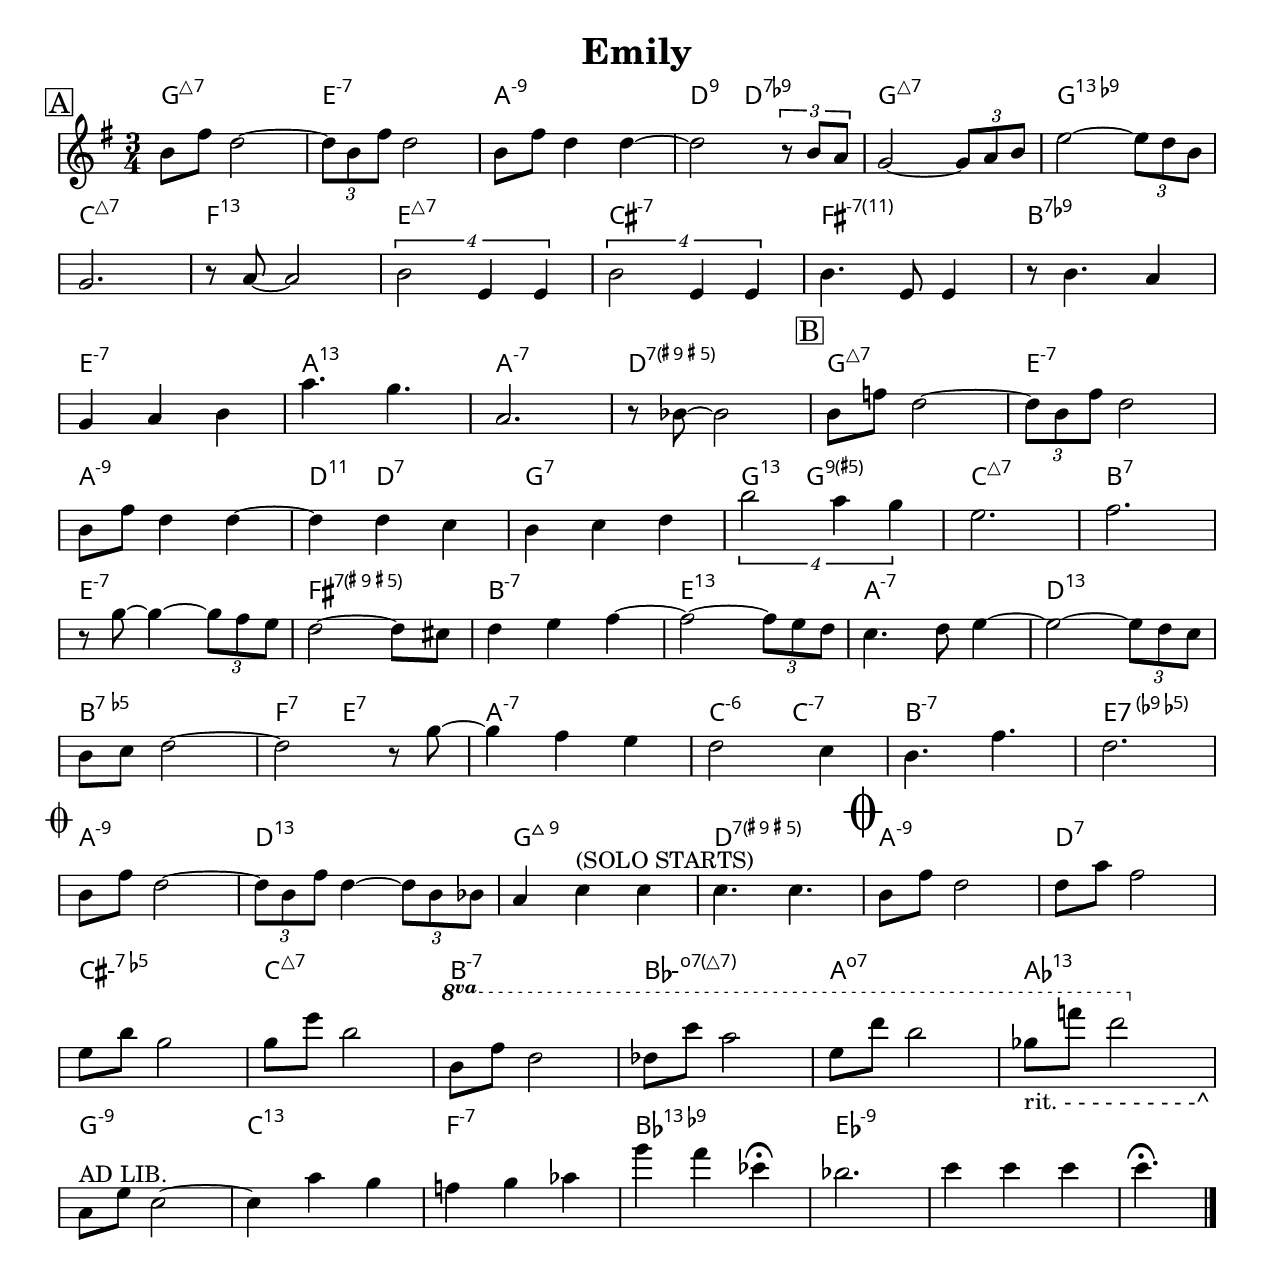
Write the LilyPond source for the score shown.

\version "2.22.1"

\include "../includes/globals.ily"
\include "../includes/chords.ily"
\include "../includes/symbols.ily"

\header {
  title = "Emily"
  subsubtitle = ""
  composer = ""
  poet = ""
  meter = ""
}

\score {
  <<
    \new ChordNames="Chords" {
      \transpose c c {
        \chordmode {
          \set chordNameExceptions = #jazzChordExceptions

          \boxMark "A"
          g2.:maj7 | e2.:m7 | a2.:m9 | d4:9 d2:7.9- | g2.:maj7 |
          g2.:13.9- | c2.:maj7 | f2.:13 | e2.:maj7 | cis2.:m7 | fis2.:m7.11 |
          b2.:7.9- | e2.:m7 | a2.:13 | a2.:m7 | d2.:9+.5+

          \boxMark "B"
          g2.:maj7 | e2.:m7 | a2.:m9 | d4:9.7.11 d2:7 | g2.:7 | g4:13 g2:9.5+ |
          c2.:maj7 | b2.:7 | e2.:m7 | fis2.:9+.5+ | b2.:m7 | e2.:13
          a2.:m7 | d2.:13 | b2.:7.5- | f4:7 e2:7 | a2.:m7 | c4.:m6 c4.:m7 |

          b2.:m7 | e2.:7.9-.5- | a2.:m9 | d2.:13 | g2.:maj9 | d2.:7.9+.5+
          a2.:m9 | d2.:7 | cis2.:m7.5- | c2.:maj7 | b2.:m7 |
          bes2.:3-.5-.6.7+ | a2.:dim7 | aes2.:13 | g2.:m9 | c2.:13 |
          f2.:m7 | bes2.:13.9- | ees2.:m9
        }
      }
    }

  \new Voice="Voice" {
    \transpose c c {
      \set Staff.ottavationMarkups = #ottavation-ordinals
      %\override StaffGrouper.staff-staff-spacing =
      %  #'((basic-distance . 1)
      %    (minimum-distance . 1)
      %    (padding . 1)
      %    (stretchability . 1))
      %\override StaffGrouper.staffgroup-staff-spacing =
      %  #'((basic-distance . 1)
      %    (minimum-distance . 1)
      %    (padding . 1)
      %    (stretchability . 1))

      %\override System.skyline-horizontal-padding = #1

      \relative c'' {
        \key g \major
        \time 3/4
        \numericTimeSignature

        b8 fis'8 d2~ |
        \tuplet 3/2 { d8 b8 fis'8 } d2 |
        b8 fis'8 d4 d4~ |
        d2 \tuplet 3/2 { r8 b8 a8 } |
        g2~ \tuplet 3/2 { g8 a8 b8 } |

        e2~ \tuplet 3/2 { e8 d8 b8 } | \endLine
        g2. |
        r8 a8~ a2 |
        \tuplet 4/3 { b2 e,4 e4 } |
        \tuplet 4/3 { b'2 e,4 e4 } |
        b'4. e,8 e4 |
        r8 b'4. a4 | \endLine

        g4 a4 b4 |
        a'4. g4. |
        a,2. |
        r8 bes8~ bes2 | 
        b8 f'8 d2~ | 
        \tuplet 3/2 { d8 b8 fis'8 } d2 | \endLine

        b8 fis'8 d4 d4~ |
        d4 d4 c4 |
        b4 c4 d4 |
        \tuplet 4/3 { b'2 a4 g4 } |
        e2. |
        fis2. | \endLine

        r8 g8~ g4~ \tuplet 3/2 { g8 fis8 e8 } |
        d2~ d8 cis8 |
        d4 e4 fis4~ |
        fis2~ \tuplet 3/2 { fis8 e8 d8 } 

        c4. d8 e4~ |
        e2~ \tuplet 3/2 { e8 d8 c8 } | \endLine
        b8 c8 d2~ |
        d2 r8 g8~ |
        g4 fis4 e4 |
        d2 c4 | 

        b4. fis'4. |
        d2. | \endLine

        \mark \markup { \musicglyph #"scripts.coda" }
        b8 fis'8 d2~ |
        \tuplet 3/2 { d8 b8 fis'8 } d4~ \tuplet 3/2 { d8 b8 bes8 } |
        a4
        \new ImproVoice {
          c4^\markup{ "(SOLO STARTS)"} c4
          c4. c4.
        }
        \once \override Score.RehearsalMark.font-size = #5
        \mark \markup { \musicglyph #"scripts.coda" }
        b8 fis'8 d2 |
        d8 a'8 fis2 | \endLine

        e8 b'8 g2 |
        g8 e'8 b2 |
        \ottava #1 b8 fis'8 d2

        des8 c'8 a2 |
        e8 d'8 b2 |
        ges8_\markup { "rit. - - - - - - - - - -^ " } f'8 d2 | \endLine
        \ottava #0 a,,8^\markup{ "AD LIB." } e'8 c2~ |
        c4 a'4 g4 | 

        f4 g4 aes4 |
        g'4 fis4 ces4^\fermata |
        bes2.
        \new ImproVoice {
          c4 c4 c4 |
          c4.^\fermata
        }

        \songEndBar
      }
    }
  }
 >>
}
